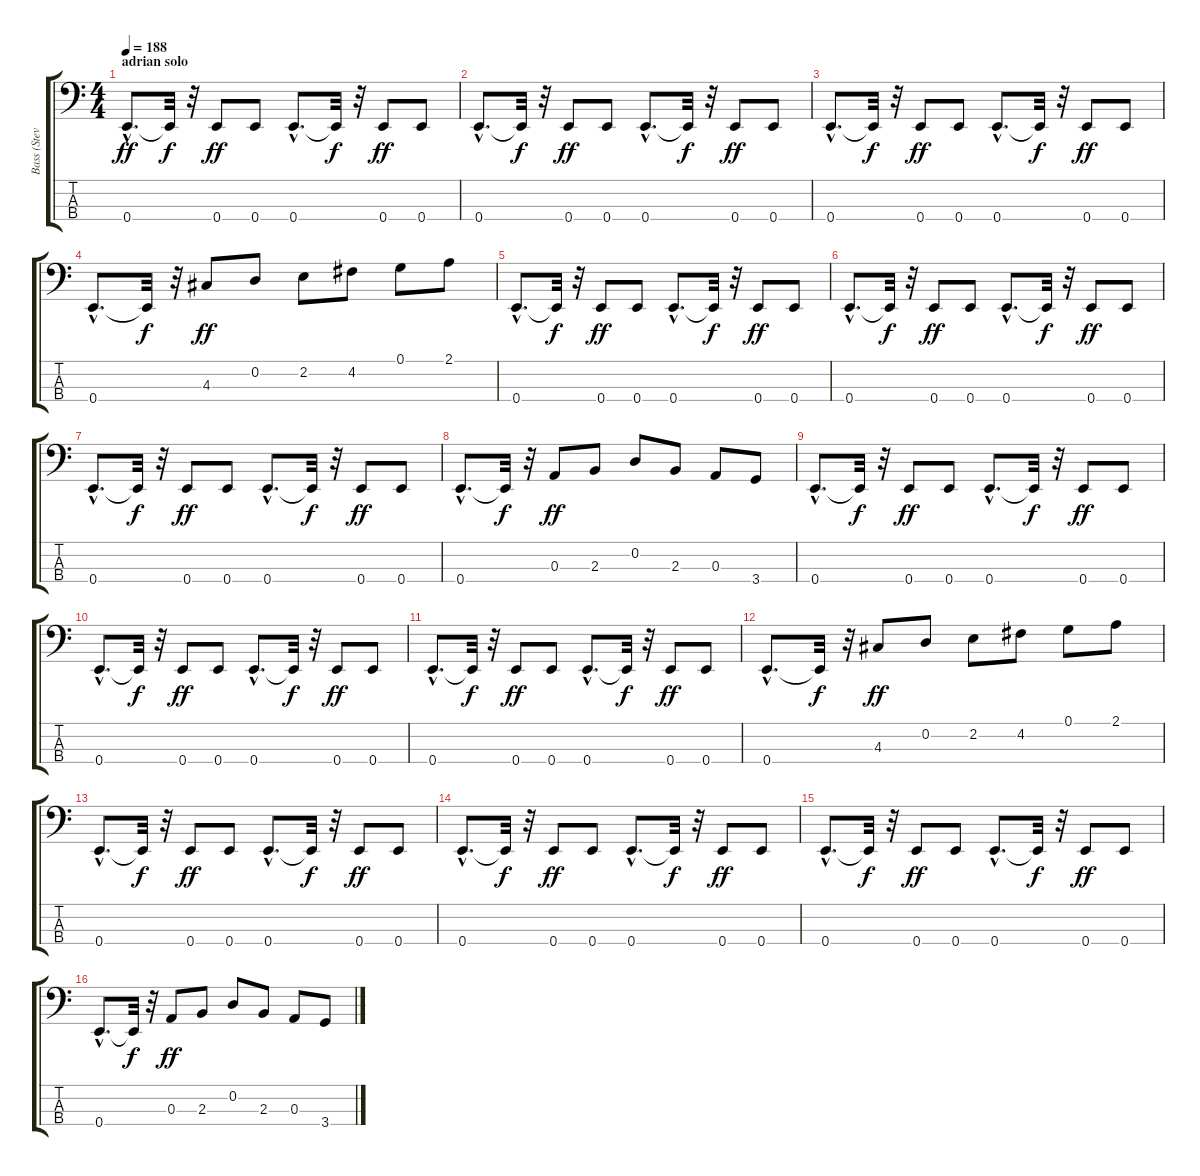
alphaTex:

\track ("Bass (Steve)" "Bass (Stev") {instrument electricbassfinger}
\staff {score tabs}
\tuning (G2 D2 A1 E1) {hide}
\ts (4 4)
\section ("" "adrian solo")
\tempo 188
\clef f4
\ks c
0.4{hac}.8{d dy ff} 0.4{t}.32{dy f} r.32 0.4.8{dy ff} 0.4.8 0.4{hac}.8{d} 0.4{t}.32{dy f} r.32 0.4.8{dy ff} 0.4.8 |
0.4{hac}.8{d} 0.4{t}.32{dy f} r.32 0.4.8{dy ff} 0.4.8 0.4{hac}.8{d} 0.4{t}.32{dy f} r.32 0.4.8{dy ff} 0.4.8 |
0.4{hac}.8{d} 0.4{t}.32{dy f} r.32 0.4.8{dy ff} 0.4.8 0.4{hac}.8{d} 0.4{t}.32{dy f} r.32 0.4.8{dy ff} 0.4.8 |
0.4{hac}.8{d} 0.4{t}.32{dy f} r.32 4.3.8{dy ff} 0.2.8 2.2.8 4.2.8 0.1.8 2.1.8 |
0.4{hac}.8{d} 0.4{t}.32{dy f} r.32 0.4.8{dy ff} 0.4.8 0.4{hac}.8{d} 0.4{t}.32{dy f} r.32 0.4.8{dy ff} 0.4.8 |
0.4{hac}.8{d} 0.4{t}.32{dy f} r.32 0.4.8{dy ff} 0.4.8 0.4{hac}.8{d} 0.4{t}.32{dy f} r.32 0.4.8{dy ff} 0.4.8 |
0.4{hac}.8{d} 0.4{t}.32{dy f} r.32 0.4.8{dy ff} 0.4.8 0.4{hac}.8{d} 0.4{t}.32{dy f} r.32 0.4.8{dy ff} 0.4.8 |
0.4{hac}.8{d} 0.4{t}.32{dy f} r.32 0.3.8{dy ff} 2.3.8 0.2.8 2.3.8 0.3.8 3.4.8 |
0.4{hac}.8{d} 0.4{t}.32{dy f} r.32 0.4.8{dy ff} 0.4.8 0.4{hac}.8{d} 0.4{t}.32{dy f} r.32 0.4.8{dy ff} 0.4.8 |
0.4{hac}.8{d} 0.4{t}.32{dy f} r.32 0.4.8{dy ff} 0.4.8 0.4{hac}.8{d} 0.4{t}.32{dy f} r.32 0.4.8{dy ff} 0.4.8 |
0.4{hac}.8{d} 0.4{t}.32{dy f} r.32 0.4.8{dy ff} 0.4.8 0.4{hac}.8{d} 0.4{t}.32{dy f} r.32 0.4.8{dy ff} 0.4.8 |
0.4{hac}.8{d} 0.4{t}.32{dy f} r.32 4.3.8{dy ff} 0.2.8 2.2.8 4.2.8 0.1.8 2.1.8 |
0.4{hac}.8{d} 0.4{t}.32{dy f} r.32 0.4.8{dy ff} 0.4.8 0.4{hac}.8{d} 0.4{t}.32{dy f} r.32 0.4.8{dy ff} 0.4.8 |
0.4{hac}.8{d} 0.4{t}.32{dy f} r.32 0.4.8{dy ff} 0.4.8 0.4{hac}.8{d} 0.4{t}.32{dy f} r.32 0.4.8{dy ff} 0.4.8 |
0.4{hac}.8{d} 0.4{t}.32{dy f} r.32 0.4.8{dy ff} 0.4.8 0.4{hac}.8{d} 0.4{t}.32{dy f} r.32 0.4.8{dy ff} 0.4.8 |
0.4{hac}.8{d} 0.4{t}.32{dy f} r.32 0.3.8{dy ff} 2.3.8 0.2.8 2.3.8 0.3.8 3.4.8
